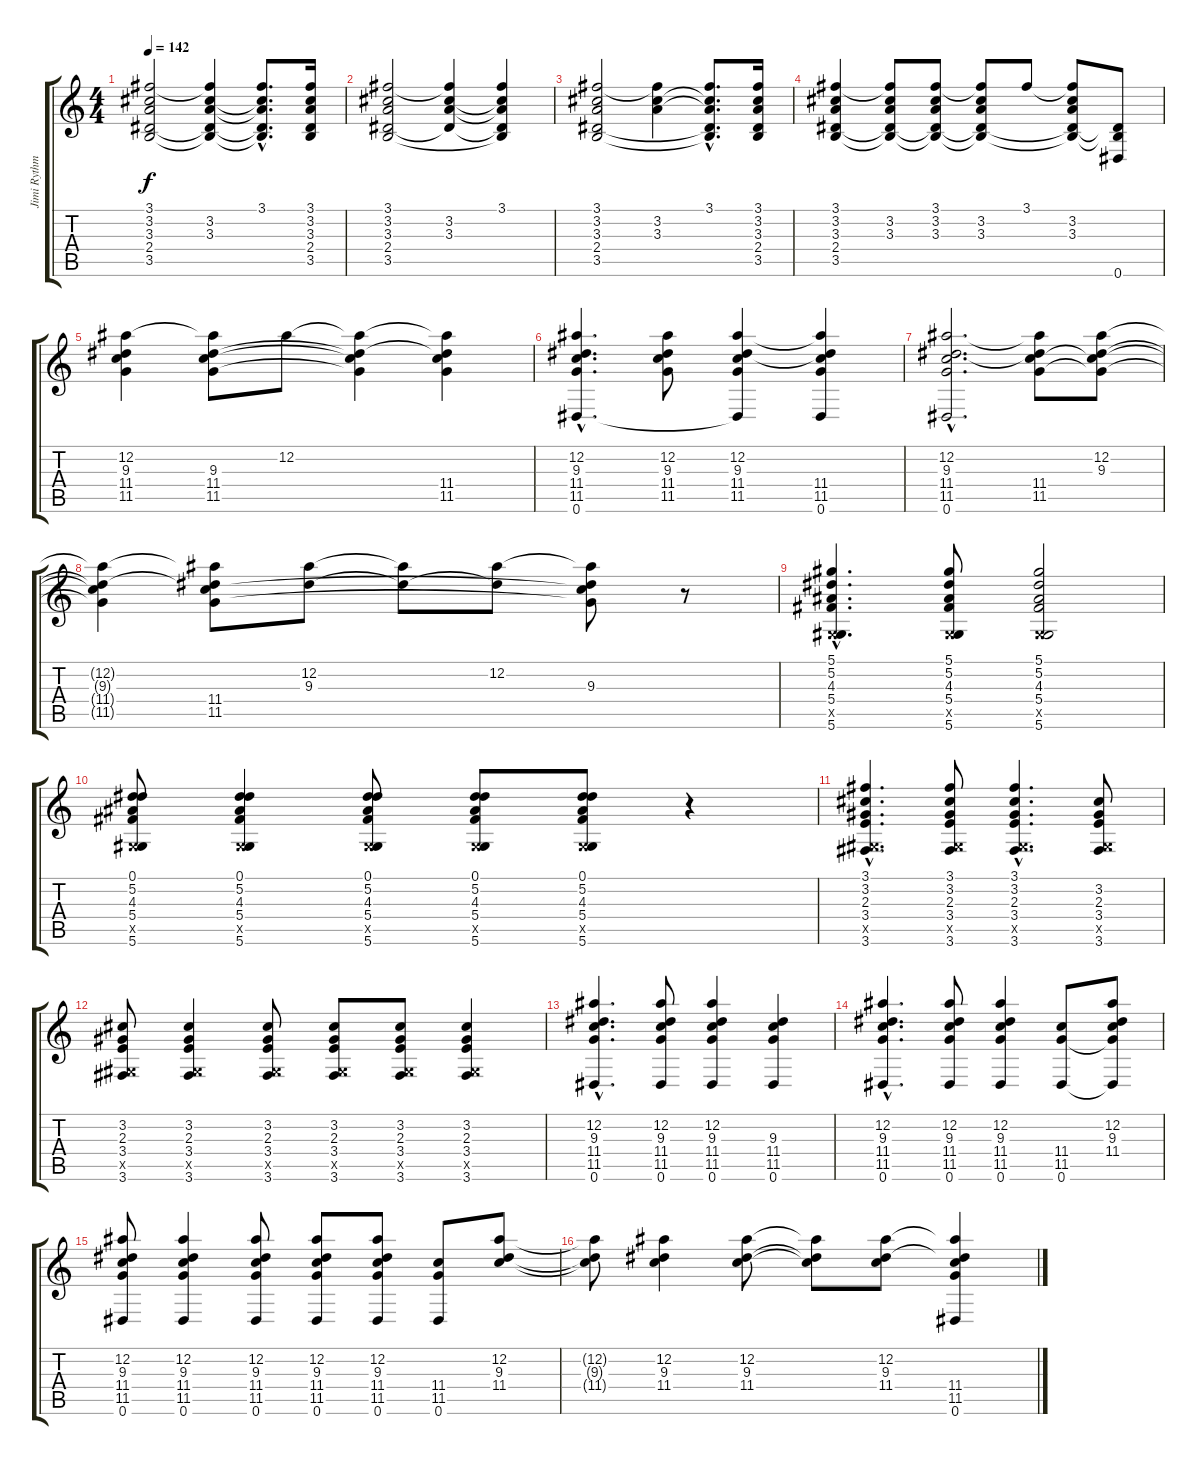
\track ("Jimi Rythmic" "Jimi Rythm") {instrument overdrivenguitar}
\staff {score tabs}
\tuning (Eb4 Bb3 Gb3 Db3 Ab2 Eb2) {hide}
\ts (4 4)
\tempo 142
\clef g2
\ks c
(3.1 3.2 3.3 2.4 3.5).2{dy f volume 12} (3.1{t} 3.2 3.3 2.4{t} 3.5{t}).4 (3.1{hac} 3.2{hac t} 3.3{hac t} 2.4{hac t} 3.5{hac t}).8{d} (3.1 3.2 3.3 2.4 3.5).16 |
(3.1 3.2 3.3 2.4 3.5).2 (3.1{t} 3.2 3.3 2.4{t}).4 (3.1 3.2{t} 3.3{t} 2.4{t} 3.5{t}).4 |
(3.1 3.2 3.3 2.4 3.5).2 (3.1{t} 3.2 3.3).4 (3.1{hac} 3.2{hac t} 3.3{hac t} 2.4{hac t} 3.5{hac t}).8{d} (3.1 3.2 3.3 2.4 3.5).16 |
(3.1 3.2 3.3 2.4 3.5).4 (3.1{t} 3.2 3.3 2.4{t} 3.5{t}).8 (3.1 3.2 3.3 2.4{t} 3.5{t}).8 (3.1{t} 3.2 3.3 2.4{t} 3.5{t}).8 3.1.8 (3.1{t} 3.2 3.3 2.4{t} 3.5{t}).8 (2.4{t} 3.5{t} 0.6).8 |
(12.2 9.3 11.4 11.5).4 (12.2{t} 9.3 11.4 11.5).8 12.2.8 (12.2{t} 9.3{t} 11.4{t} 11.5{t}).4 (12.2{t} 9.3{t} 11.4 11.5).4 |
(12.2{hac} 9.3{hac} 11.4{hac} 11.5{hac} 0.6{hac}).4{d} (12.2 9.3 11.4 11.5).8 (12.2 9.3 11.4 11.5 0.6{t}).4 (12.2{t} 9.3{t} 11.4 11.5 0.6).4 |
(12.2{hac} 9.3{hac} 11.4{hac} 11.5{hac} 0.6{hac}).2{d} (12.2{t} 9.3{t} 11.4 11.5).8 (12.2 9.3 11.4{t} 11.5{t}).8 |
(12.2{t} 9.3{t} 11.4{t} 11.5{t}).4 (12.2{t} 9.3{t} 11.4 11.5).8 (12.2 9.3).8 (12.2{t} 9.3{t}).8 (12.2 9.3{t}).8 (12.2{t} 9.3 11.4{t} 11.5{t}).8 r.8 |
(5.1{hac} 5.2{hac} 4.3{hac} 5.4{hac} 0.5{hac x} 5.6{hac}).4{d} (5.1 5.2 4.3 5.4 0.5{x} 5.6).8 (5.1 5.2 4.3 5.4 0.5{x} 5.6).2 |
(0.1 5.2 4.3 5.4 0.5{x} 5.6).8 (0.1 5.2 4.3 5.4 0.5{x} 5.6).4 (0.1 5.2 4.3 5.4 0.5{x} 5.6).8 (0.1 5.2 4.3 5.4 0.5{x} 5.6).8 (0.1 5.2 4.3 5.4 0.5{x} 5.6).8 r.4 |
(3.1{hac} 3.2{hac} 2.3{hac} 3.4{hac} 0.5{hac x} 3.6{hac}).4{d} (3.1 3.2 2.3 3.4 0.5{x} 3.6).8 (3.1{hac} 3.2{hac} 2.3{hac} 3.4{hac} 0.5{hac x} 3.6{hac}).4{d} (3.2 2.3 3.4 0.5{x} 3.6).8 |
(3.2 2.3 3.4 0.5{x} 3.6).8 (3.2 2.3 3.4 0.5{x} 3.6).4 (3.2 2.3 3.4 0.5{x} 3.6).8 (3.2 2.3 3.4 0.5{x} 3.6).8 (3.2 2.3 3.4 0.5{x} 3.6).8 (3.2 2.3 3.4 0.5{x} 3.6).4 |
(12.2{hac} 9.3{hac} 11.4{hac} 11.5{hac} 0.6{hac}).4{d} (12.2 9.3 11.4 11.5 0.6).8 (12.2 9.3 11.4 11.5 0.6).4 (9.3 11.4 11.5 0.6).4 |
(12.2{hac} 9.3{hac} 11.4{hac} 11.5{hac} 0.6{hac}).4{d} (12.2 9.3 11.4 11.5 0.6).8 (12.2 9.3 11.4 11.5 0.6).4 (11.4 11.5 0.6).8 (12.2 9.3 11.4 11.5{t} 0.6{t}).8 |
(12.2 9.3 11.4 11.5 0.6).8 (12.2 9.3 11.4 11.5 0.6).4 (12.2 9.3 11.4 11.5 0.6).8 (12.2 9.3 11.4 11.5 0.6).8 (12.2 9.3 11.4 11.5 0.6).8 (11.4 11.5 0.6).8 (12.2 9.3 11.4).8 |
(12.2{t} 9.3{t} 11.4{t}).8 (12.2 9.3 11.4).4 (12.2 9.3 11.4).8 (12.2{t} 9.3{t} 11.4{t}).8 (12.2 9.3 11.4).8 (12.2{t} 9.3{t} 11.4 11.5 0.6).4
